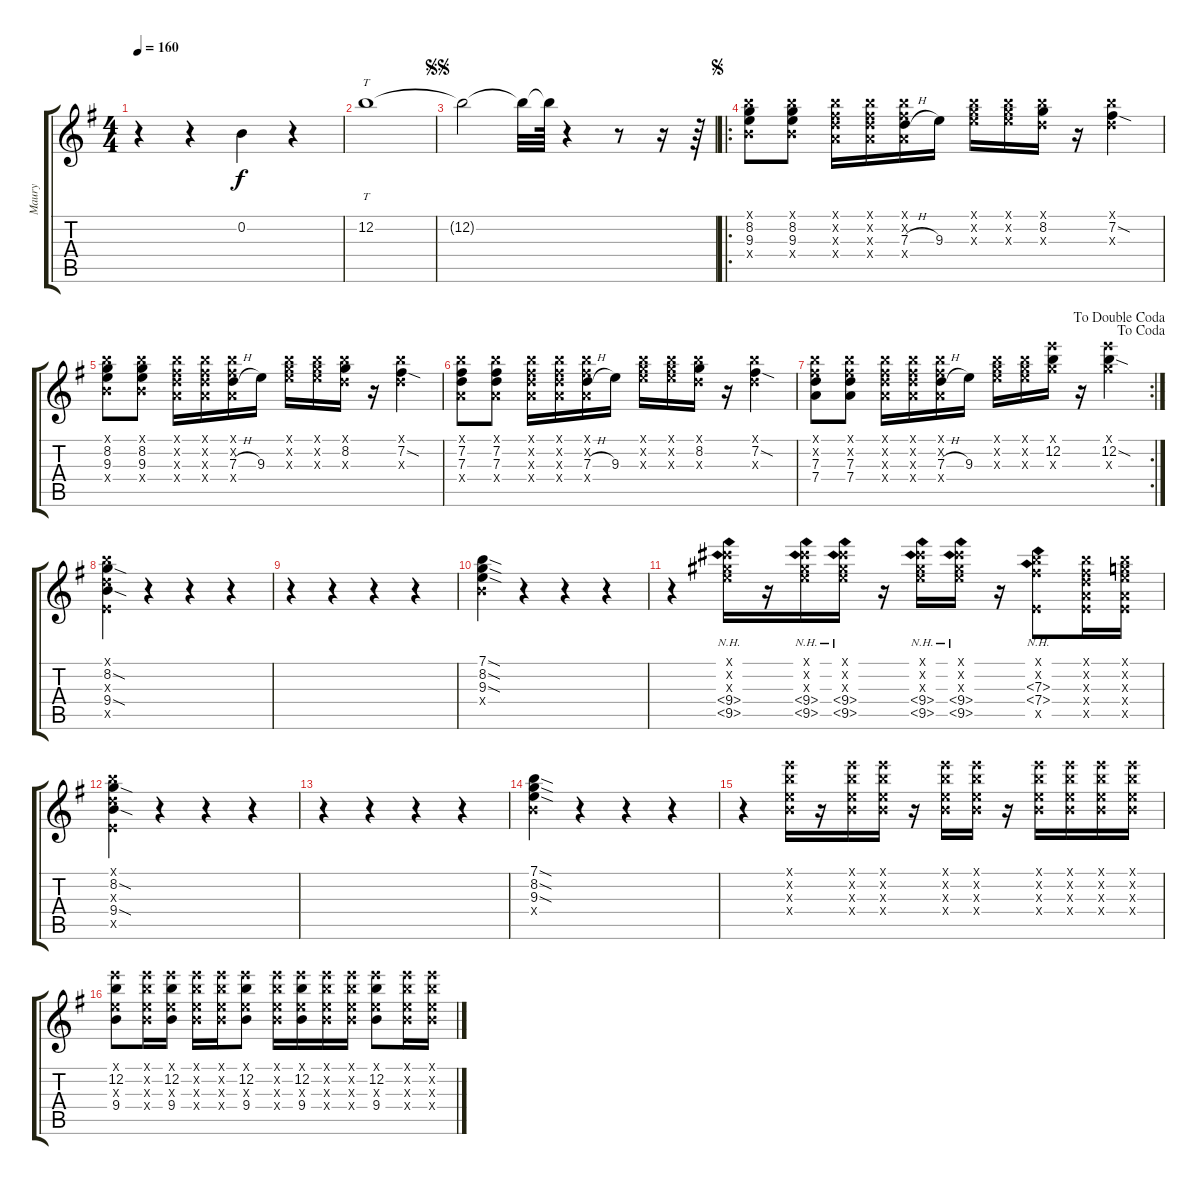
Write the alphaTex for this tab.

\track ("Maury" "Maury") {instrument overdrivenguitar}
\staff {score tabs}
\tuning (E4 B3 G3 D3 A2 E2) {hide}
\ts (4 4)
\tempo 160
\clef g2
\ks g
r.4{dy f instrument overdrivenguitar} r.4 0.2.4 r.4 |
12.2.1{tt} |
\jump segnosegno
12.2{t}.2 12.2{t}.32 12.2{t}.64 r.4 r.8 r.16 r.64 |
\ro
\jump segno
(7.1{x} 8.2 9.3 9.4{x}).8 (7.1{x} 8.2 9.3 9.4{x}).8 (7.1{x} 7.2{x} 7.3{x} 7.4{x}).16 (7.1{x} 7.2{x} 7.3{x} 7.4{x}).16 (7.1{x} 7.2{x} 7.3{h} 7.4{x}).16 9.3.16 (7.1{x} 8.2{x} 9.3{x}).16 (7.1{x} 8.2{x} 9.3{x}).16 (7.1{x} 8.2 7.3{x}).16 r.16 (7.1{x} 7.2{sod} 7.3{x}).4 |
(7.1{x} 8.2 9.3 9.4{x}).8 (7.1{x} 8.2 9.3 9.4{x}).8 (7.1{x} 7.2{x} 7.3{x} 7.4{x}).16 (7.1{x} 7.2{x} 7.3{x} 7.4{x}).16 (7.1{x} 7.2{x} 7.3{h} 7.4{x}).16 9.3.16 (7.1{x} 8.2{x} 9.3{x}).16 (7.1{x} 8.2{x} 9.3{x}).16 (7.1{x} 8.2 7.3{x}).16 r.16 (7.1{x} 7.2{sod} 7.3{x}).4 |
(7.1{x} 7.2 7.3 7.4{x}).8 (7.1{x} 7.2 7.3 7.4{x}).8 (7.1{x} 7.2{x} 7.3{x} 7.4{x}).16 (7.1{x} 7.2{x} 7.3{x} 7.4{x}).16 (7.1{x} 7.2{x} 7.3{h} 7.4{x}).16 9.3.16 (7.1{x} 8.2{x} 9.3{x}).16 (7.1{x} 8.2{x} 9.3{x}).16 (7.1{x} 8.2 7.3{x}).16 r.16 (7.1{x} 7.2{sod} 7.3{x}).4 |
\rc 2
\jump dacoda
\jump dadoublecoda
(7.1{x} 7.2{x} 7.3 7.4).8 (7.1{x} 7.2{x} 7.3 7.4).8 (7.1{x} 7.2{x} 7.3{x} 7.4{x}).16 (7.1{x} 7.2{x} 7.3{x} 7.4{x}).16 (7.1{x} 7.2{x} 7.3{h} 7.4{x}).16 9.3.16 (7.1{x} 8.2{x} 9.3{x}).16 (7.1{x} 8.2{x} 9.3{x}).16 (12.1{x} 12.2 12.3{x}).16 r.16 (12.1{x} 12.2{sod} 12.3{x}).4 |
(7.1{x} 8.2{sod} 7.3{x} 9.4{sod} 7.5{x}).4 r.4 r.4 r.4 |
r.4 r.4 r.4 r.4 |
(7.1{sod} 8.2{sod} 9.3{sod} 9.4{x}).4 r.4 r.4 r.4 |
r.4 (9.1{x} 9.2{x} 9.3{x} 9.4{nh} 9.5{nh}).16 r.16 (9.1{x} 9.2{x} 9.3{x} 9.4{nh} 9.5{nh}).16 (9.1{x} 9.2{x} 9.3{x} 9.4{nh} 9.5{nh}).16 r.16 (9.1{x} 9.2{x} 9.3{x} 9.4{nh} 9.5{nh}).16 (9.1{x} 9.2{x} 9.3{x} 9.4{nh} 9.5{nh}).16 r.16 (7.1{x} 7.2{x} 7.3{nh} 7.4{nh} 7.5{x}).8 (7.1{x} 7.2{x} 7.3{x} 7.4{x} 7.5{x}).16 (7.1{x} 8.2{x} 9.3{x} 7.4{x} 7.5{x}).16 |
(7.1{x} 8.2{sod} 7.3{x} 9.4{sod} 7.5{x}).4 r.4 r.4 r.4 |
r.4 r.4 r.4 r.4 |
(7.1{sod} 8.2{sod} 9.3{sod} 9.4{x}).4 r.4 r.4 r.4 |
r.4 (12.1{x} 12.2{x} 9.3{x} 9.4{x}).16 r.16 (12.1{x} 12.2{x} 9.3{x} 9.4{x}).16 (12.1{x} 12.2{x} 9.3{x} 9.4{x}).16 r.16 (12.1{x} 12.2{x} 9.3{x} 9.4{x}).16 (12.1{x} 12.2{x} 9.3{x} 9.4{x}).16 r.16 (12.1{x} 12.2{x} 9.3{x} 9.4{x}).16 (12.1{x} 12.2{x} 9.3{x} 9.4{x}).16 (12.1{x} 12.2{x} 9.3{x} 9.4{x}).16 (12.1{x} 12.2{x} 9.3{x} 9.4{x}).16 |
(12.1{x} 12.2 9.3{x} 9.4).8 (12.1{x} 12.2{x} 9.3{x} 9.4{x}).16 (12.1{x} 12.2 9.3{x} 9.4).16 (12.1{x} 12.2{x} 9.3{x} 9.4{x}).16 (12.1{x} 12.2{x} 9.3{x} 9.4{x}).16 (12.1{x} 12.2 9.3{x} 9.4).8 (12.1{x} 12.2{x} 9.3{x} 9.4{x}).16 (12.1{x} 12.2 9.3{x} 9.4).16 (12.1{x} 12.2{x} 9.3{x} 9.4{x}).16 (12.1{x} 12.2{x} 9.3{x} 9.4{x}).16 (12.1{x} 12.2 9.3{x} 9.4).8 (12.1{x} 12.2{x} 9.3{x} 9.4{x}).16 (12.1{x} 12.2{x} 9.3{x} 9.4{x}).16
